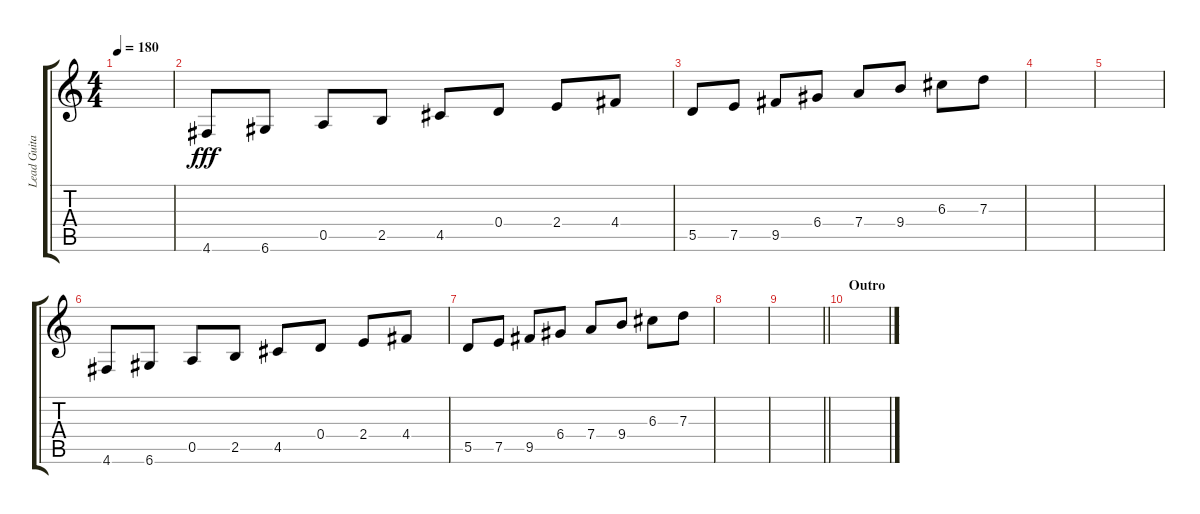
\track ("Lead Guitar 2" "Lead Guita") {instrument overdrivenguitar}
\staff {score tabs}
\tuning (E4 B3 G3 D3 A2 D2) {hide}
\ts (4 4)
\tempo 180
\clef g2
\ks c
|
4.6.8{dy fff} 6.6.8 0.5.8 2.5.8 4.5.8 0.4.8 2.4.8 4.4.8 |
5.5.8 7.5.8 9.5.8 6.4.8 7.4.8 9.4.8 6.3.8 7.3.8 |
|
|
4.6.8 6.6.8 0.5.8 2.5.8 4.5.8 0.4.8 2.4.8 4.4.8 |
5.5.8 7.5.8 9.5.8 6.4.8 7.4.8 9.4.8 6.3.8 7.3.8 |
|
\barLineRight lightlight
|
\section ("" "Outro")
